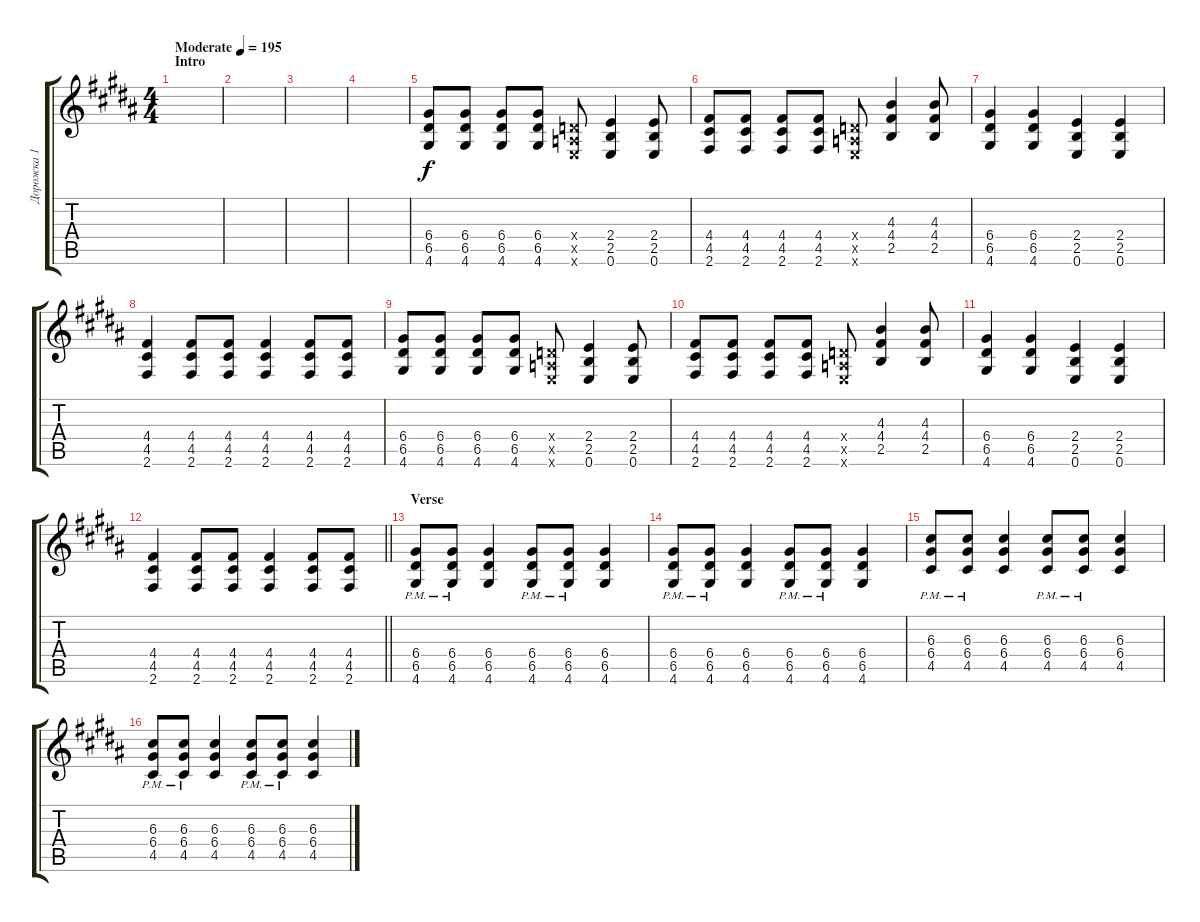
\track ("Дорожка 1" "Дорожка 1") {instrument distortionguitar}
\staff {score tabs}
\tuning (E4 B3 G3 D3 A2 E2) {hide}
\ts (4 4)
\section ("" "Intro")
\tempo (195 "Moderate")
\clef g2
\ks b
|
|
|
|
(6.4 6.5 4.6).8 (6.4 6.5 4.6).8 (6.4 6.5 4.6).8 (6.4 6.5 4.6).8 (0.4{x} 0.5{x} 0.6{x}).8 (2.4 2.5 0.6).4 (2.4 2.5 0.6).8 |
(4.4 4.5 2.6).8 (4.4 4.5 2.6).8 (4.4 4.5 2.6).8 (4.4 4.5 2.6).8 (0.4{x} 0.5{x} 0.6{x}).8 (4.3 4.4 2.5).4 (4.3 4.4 2.5).8 |
(6.4 6.5 4.6).4 (6.4 6.5 4.6).4 (2.4 2.5 0.6).4 (2.4 2.5 0.6).4 |
(4.4 4.5 2.6).4 (4.4 4.5 2.6).8 (4.4 4.5 2.6).8 (4.4 4.5 2.6).4 (4.4 4.5 2.6).8 (4.4 4.5 2.6).8 |
(6.4 6.5 4.6).8 (6.4 6.5 4.6).8 (6.4 6.5 4.6).8 (6.4 6.5 4.6).8 (0.4{x} 0.5{x} 0.6{x}).8 (2.4 2.5 0.6).4 (2.4 2.5 0.6).8 |
(4.4 4.5 2.6).8 (4.4 4.5 2.6).8 (4.4 4.5 2.6).8 (4.4 4.5 2.6).8 (0.4{x} 0.5{x} 0.6{x}).8 (4.3 4.4 2.5).4 (4.3 4.4 2.5).8 |
(6.4 6.5 4.6).4 (6.4 6.5 4.6).4 (2.4 2.5 0.6).4 (2.4 2.5 0.6).4 |
\barLineRight lightlight
(4.4 4.5 2.6).4 (4.4 4.5 2.6).8 (4.4 4.5 2.6).8 (4.4 4.5 2.6).4 (4.4 4.5 2.6).8 (4.4 4.5 2.6).8 |
\section ("" "Verse")
(6.4{pm} 6.5{pm} 4.6{pm}).8 (6.4{pm} 6.5{pm} 4.6{pm}).8 (6.4 6.5 4.6).4 (6.4{pm} 6.5{pm} 4.6{pm}).8 (6.4{pm} 6.5{pm} 4.6{pm}).8 (6.4 6.5 4.6).4 |
(6.4{pm} 6.5{pm} 4.6{pm}).8 (6.4{pm} 6.5{pm} 4.6{pm}).8 (6.4 6.5 4.6).4 (6.4{pm} 6.5{pm} 4.6{pm}).8 (6.4{pm} 6.5{pm} 4.6{pm}).8 (6.4 6.5 4.6).4 |
(6.3{pm} 6.4{pm} 4.5{pm}).8 (6.3{pm} 6.4{pm} 4.5{pm}).8 (6.3 6.4 4.5).4 (6.3{pm} 6.4{pm} 4.5{pm}).8 (6.3{pm} 6.4{pm} 4.5{pm}).8 (6.3 6.4 4.5).4 |
(6.3{pm} 6.4{pm} 4.5{pm}).8 (6.3{pm} 6.4{pm} 4.5{pm}).8 (6.3 6.4 4.5).4 (6.3{pm} 6.4{pm} 4.5{pm}).8 (6.3{pm} 6.4{pm} 4.5{pm}).8 (6.3 6.4 4.5).4
